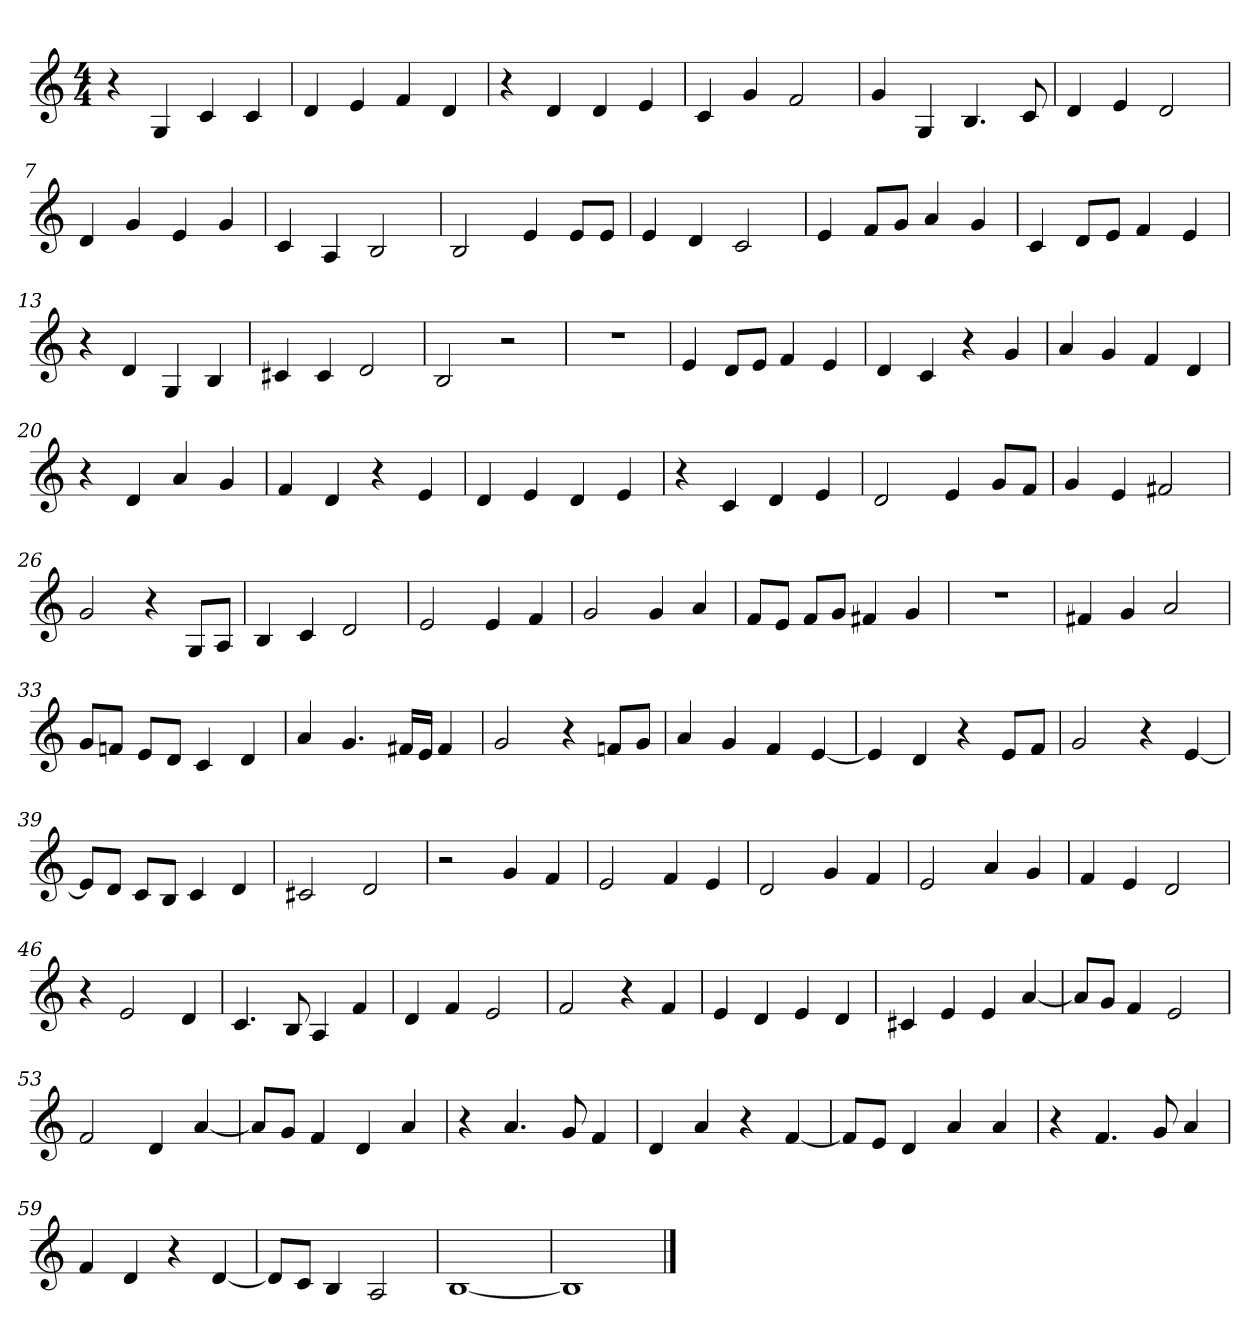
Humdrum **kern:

**kern
*part1
*staff1
*clefG2
*M4/4
=1
4r
4G
4c
4c
=2
4d
4e
4f
4d
=3
4r
4d
4d
4e
=4
4c
4g
2f
=5
4g
4G
4.B
8c
=6
4d
4e
2d
=7
4d
4g
4e
4g
=8
4c
4A
2B
=9
2B
4e
8e/L
8e/J
=10
4e
4d
2c
=11
4e
8f/L
8g/J
4a
4g
=12
4c
8d/L
8e/J
4f
4e
=13
4r
4d
4G
4B
=14
4c#X
4c#
2d
=15
2B
2r
=16
1r
=17
4e
8d/L
8e/J
4f
4e
=18
4d
4c
4r
4g
=19
4a
4g
4f
4d
=20
4r
4d
4a
4g
=21
4f
4d
4r
4e
=22
4d
4e
4d
4e
=23
4r
4c
4d
4e
=24
2d
4e
8g/L
8f/J
=25
4g
4e
2f#X
=26
2g
4r
8G/L
8A/J
=27
4B
4c
2d
=28
2e
4e
4f
=29
2g
4g
4a
=30
8f/L
8e/J
8f/L
8g/J
4f#X
4g
=31
1r
=32
4f#X
4g
2a
=33
8g/L
8fn/J
8e/L
8d/J
4c
4d
=34
4a
4.g
16f#X/LL
16e/JJ
4f#
=35
2g
4r
8fn/L
8g/J
=36
4a
4g
4f
[4e
=37
4e]
4d
4r
8e/L
8f/J
=38
2g
4r
[4e
=39
8e/L]
8d/J
8c/L
8B/J
4c
4d
=40
2c#X
2d
=41
2r
4g
4f
=42
2e
4f
4e
=43
2d
4g
4f
=44
2e
4a
4g
=45
4f
4e
2d
=46
4r
2e
4d
=47
4.c
8B
4A
4f
=48
4d
4f
2e
=49
2f
4r
4f
=50
4e
4d
4e
4d
=51
4c#X
4e
4e
[4a
=52
8a/L]
8g/J
4f
2e
=53
2f
4d
[4a
=54
8a/L]
8g/J
4f
4d
4a
=55
4r
4.a
8g
4f
=56
4d
4a
4r
[4f
=57
8f/L]
8e/J
4d
4a
4a
=58
4r
4.f
8g
4a
=59
4f
4d
4r
[4d
=60
8d/L]
8c/J
4B
2A
=61
[1B
=62
1B]
==
*-
